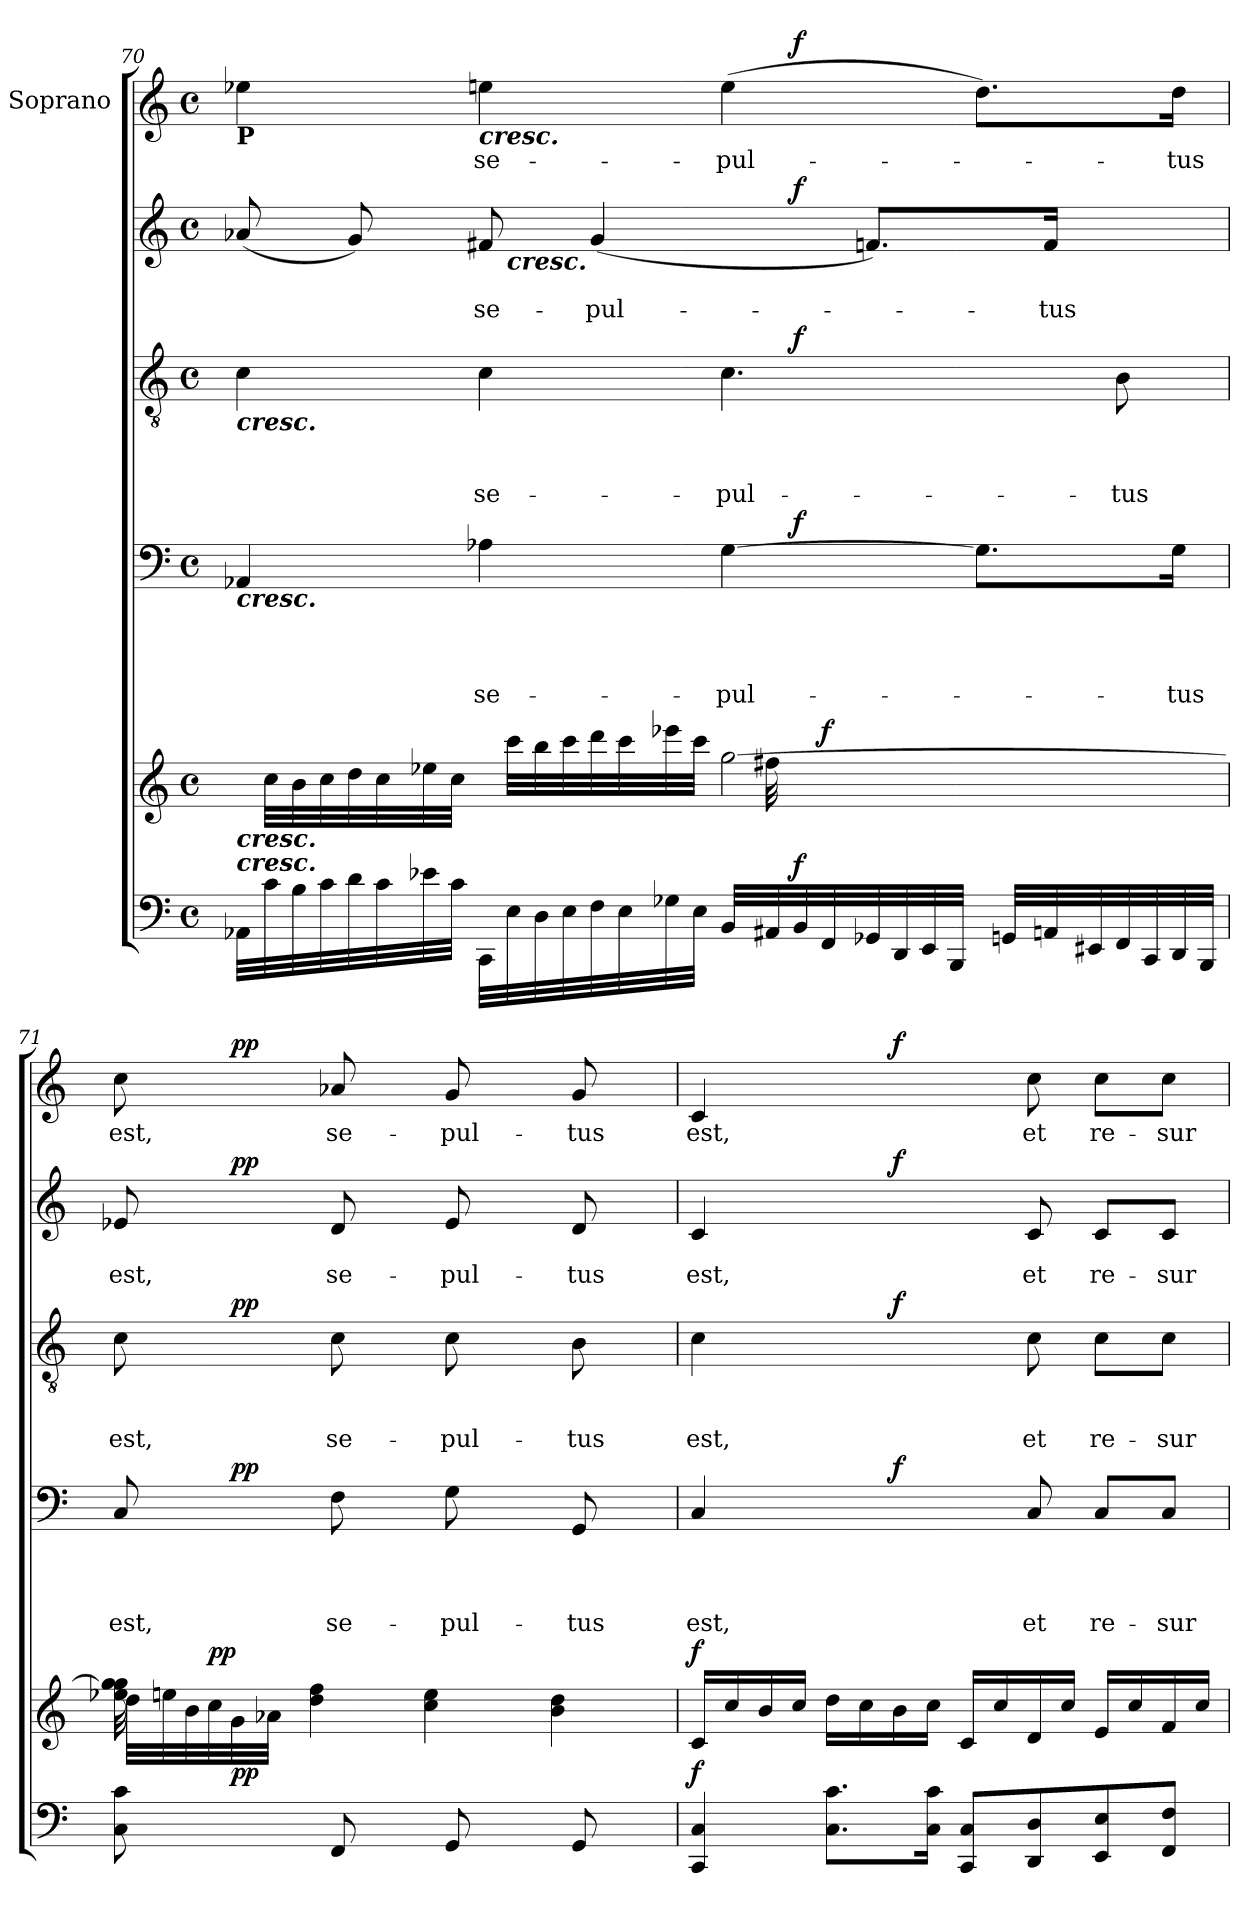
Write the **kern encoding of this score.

**kern	**dynam	**kern	**dynam	**kern	**text	**text	**text	**text	**dynam	**kern	**text	**text	**text	**dynam	**kern	**text	**text	**dynam	**kern	**text	**dynam
*part6	*part6	*part5	*part5	*part4	*part4	*part4	*part4	*part4	*part4	*part3	*part3	*part3	*part3	*part3	*part2	*part2	*part2	*part2	*part1	*part1	*part1
*staff6	*staff6	*staff5	*staff5	*staff4	*staff4	*staff4	*staff4	*staff4	*staff4	*staff3	*staff3	*staff3	*staff3	*staff3	*staff2	*staff2	*staff2	*staff2	*staff1	*staff1	*staff1
*	*	*	*	*	*	*	*	*	*	*	*	*	*	*	*	*	*	*	*I"Soprano	*	*
*clefF4	*	*clefG2	*	*clefF4	*	*	*	*	*	*clefGv2	*	*	*	*	*clefG2	*	*	*	*clefG2	*	*
*k[]	*	*k[]	*	*k[]	*	*	*	*	*	*k[]	*	*	*	*	*k[]	*	*	*	*k[]	*	*
*C:	*	*C:	*	*C:	*	*	*	*	*	*C:	*	*	*	*	*C:	*	*	*	*C:	*	*
*M4/4	*	*M4/4	*	*M4/4	*	*	*	*	*	*M4/4	*	*	*	*	*M4/4	*	*	*	*M4/4	*	*
*met(c)	*	*met(c)	*	*met(c)	*	*	*	*	*	*met(c)	*	*	*	*	*met(c)	*	*	*	*met(c)	*	*
=70	=70	=70	=70	=70	=70	=70	=70	=70	=70	=70	=70	=70	=70	=70	=70	=70	=70	=70	=70	=70	=70
*	*	*^	*	*^	*	*	*	*	*	*^	*	*	*	*	*^	*	*	*	*^	*	*
*	*	*	*^	*	*	*	*	*	*	*	*	*	*	*	*	*	*	*	*	*	*	*	*	*	*	*
!	!	!	!	!	!	!	!	!	!	!	!	!	!	!	!	!	!	!	!	!	!	!	!	!LO:TX:b:B:t=P	!	!	!
!	!	!	!	!	!	!	!	!	!	!	!	!	!LO:TX:b:Bi:t=cresc.	!	!	!	!	!	!	!	!	!	!	!	!	!	!
!	!	!	!	!	!	!LO:TX:b:Bi:t=cresc.	!	!	!	!	!	!	!	!	!	!	!	!	!	!	!	!	!	!	!	!	!
!	!	!LO:TX:b:Bi:t=cresc.	!	!	!	!	!	!	!	!	!	!	!	!	!	!	!	!	!	!	!	!	!	!	!	!	!
!LO:TX:a:Bi:t=cresc.	!	!	!	!	!	!	!	!	!	!	!	!	!	!	!	!	!	!	!	!	!	!	!	!	!	!	!
*	*	*	*	*	*	*	*	*	*	*	*	*	*	*	*	*	*	*	*	*^	*	*	*	*	*	*	*
32AA-X\LLL	.	32ryy	2ryy	2ryy	.	4AA-X/	2ryy	.	.	.	.	.	4c\	2ryy	.	.	.	.	(<8a-X/	2ryy	4ryy	.	.	.	4ee-X\	2ryy	.	.
32c\	.	32cc\LLL	.	.	.	.	.	.	.	.	.	.	.	.	.	.	.	.	.	.	.	.	.	.	.	.	.	.
32B\	.	32b\	.	.	.	.	.	.	.	.	.	.	.	.	.	.	.	.	.	.	.	.	.	.	.	.	.	.
32c\	.	32cc\	.	.	.	.	.	.	.	.	.	.	.	.	.	.	.	.	.	.	.	.	.	.	.	.	.	.
32d\	.	32dd\	.	.	.	.	.	.	.	.	.	.	.	.	.	.	.	.	8g/)	.	.	.	.	.	.	.	.	.
32c\	.	32cc\	.	.	.	.	.	.	.	.	.	.	.	.	.	.	.	.	.	.	.	.	.	.	.	.	.	.
32e-X\	.	32ee-X\	.	.	.	.	.	.	.	.	.	.	.	.	.	.	.	.	.	.	.	.	.	.	.	.	.	.
32c\JJJ	.	32cc\JJJ	.	.	.	.	.	.	.	.	.	.	.	.	.	.	.	.	.	.	.	.	.	.	.	.	.	.
!	!	!	!	!	!	!	!	!	!	!	!	!	!	!	!	!	!	!	!	!	!	!	!	!	!LO:TX:b:Bi:t=cresc.	!	!	!
!	!	!	!	!	!	!	!	!	!	!	!LO:LY:b	!	!	!	!	!	!LO:LY:b	!	!	!	!	!	!LO:LY:b	!	!	!	!LO:LY:b	!
32CC\LLL	.	32ryy	.	.	.	4A-X\	.	.	.	.	se-	.	4c\	.	.	.	se-	.	8f#X/	.	32ryy	.	se-	.	4ee\	.	se-	.
!	!	!	!	!	!	!	!	!	!	!	!	!	!	!	!	!	!	!	!	!	!LO:TX:b:Bi:t=cresc.	!	!	!	!	!	!	!
32E\	.	32ccc\LLL	.	.	.	.	.	.	.	.	.	.	.	.	.	.	.	.	.	.	2ryy	.	.	.	.	.	.	.
32D\	.	32bb\	.	.	.	.	.	.	.	.	.	.	.	.	.	.	.	.	.	.	.	.	.	.	.	.	.	.
32E\	.	32ccc\	.	.	.	.	.	.	.	.	.	.	.	.	.	.	.	.	.	.	.	.	.	.	.	.	.	.
!	!	!	!	!	!	!	!	!	!	!	!	!	!	!	!	!	!	!	!	!	!	!	!LO:LY:b	!	!	!	!	!
32F\	.	32ddd\	.	.	.	.	.	.	.	.	.	.	.	.	.	.	.	.	(<4g/	.	.	.	-pul-	.	.	.	.	.
32E\	.	32ccc\	.	.	.	.	.	.	.	.	.	.	.	.	.	.	.	.	.	.	.	.	.	.	.	.	.	.
32G-X\	.	32eee-X\	.	.	.	.	.	.	.	.	.	.	.	.	.	.	.	.	.	.	.	.	.	.	.	.	.	.
32E\JJJ	.	32ccc\JJJ	.	.	.	.	.	.	.	.	.	.	.	.	.	.	.	.	.	.	.	.	.	.	.	.	.	.
!	!	!	!	!	!	!	!	!	!	!	!LO:LY:b	!	!	!	!	!	!LO:LY:b	!	!	!	!	!	!	!	!	!	!LO:LY:b	!
32BB/LLL	.	[>2gg\	32ryy	16.ryy	.	[>4G\	16ryy	.	.	.	-pul-	.	4.c\	16ryy	.	.	-pul-	.	.	16ryy	.	.	.	.	(>4ee\	16ryy	-pul-	.
32AA#X/	.	.	32ff#X\	.	.	.	.	.	.	.	.	.	.	.	.	.	.	.	.	.	.	.	.	.	.	.	.	.
!	!LO:DY:a	!	!	!	!	!	!	!	!	!	!	!LO:DY:a	!	!	!	!	!	!LO:DY:a	!	!	!	!	!	!LO:DY:a	!	!	!	!LO:DY:a
32BB/	f	.	4..ryy	.	.	.	4..ryy	.	.	.	.	f	.	4..ryy	.	.	.	f	.	4..ryy	.	.	.	f	.	4..ryy	.	f
!	!	!	!	!	!LO:DY:a	!	!	!	!	!	!	!	!	!	!	!	!	!	!	!	!	!	!	!	!	!	!	!
32FF/	.	.	.	4ryy	f	.	.	.	.	.	.	.	.	.	.	.	.	.	.	.	.	.	.	.	.	.	.	.
32GG-X/	.	.	.	.	.	.	.	.	.	.	.	.	.	.	.	.	.	.	8.fn/L)	.	.	.	.	.	.	.	.	.
32DD/	.	.	.	.	.	.	.	.	.	.	.	.	.	.	.	.	.	.	.	.	.	.	.	.	.	.	.	.
32EE/	.	.	.	.	.	.	.	.	.	.	.	.	.	.	.	.	.	.	.	.	.	.	.	.	.	.	.	.
32BBB/JJJ	.	.	.	.	.	.	.	.	.	.	.	.	.	.	.	.	.	.	.	.	.	.	.	.	.	.	.	.
32ryy	.	.	.	.	.	8.G\L]	.	.	.	.	.	.	.	.	.	.	.	.	.	.	.	.	.	.	8.dd\L)	.	.	.
32GGn/LLL	.	.	.	.	.	.	.	.	.	.	.	.	.	.	.	.	.	.	.	.	8..ryy	.	.	.	.	.	.	.
!	!	!	!	!	!	!	!	!	!	!	!	!	!	!	!	!	!	!	!	!	!	!	!LO:LY:b	!	!	!	!	!
32AAn/	.	.	.	.	.	.	.	.	.	.	.	.	.	.	.	.	.	.	16f/Jk	.	.	.	-tus	.	.	.	.	.
32EE#X/	.	.	.	8ryy	.	.	.	.	.	.	.	.	.	.	.	.	.	.	.	.	.	.	.	.	.	.	.	.
!	!	!	!	!	!	!	!	!	!	!	!	!	!	!	!	!	!LO:LY:b	!	!	!	!	!	!	!	!	!	!	!
32FF/	.	.	.	.	.	.	.	.	.	.	.	.	8B\	.	.	.	-tus	.	8ryy	.	.	.	.	.	.	.	.	.
32CC/	.	.	.	.	.	.	.	.	.	.	.	.	.	.	.	.	.	.	.	.	.	.	.	.	.	.	.	.
!	!	!	!	!	!	!	!	!	!	!	!LO:LY:b	!	!	!	!	!	!	!	!	!	!	!	!	!	!	!	!LO:LY:b	!
32DD/	.	.	.	.	.	16G\Jk	.	.	.	.	-tus	.	.	.	.	.	.	.	.	.	.	.	.	.	16dd\Jk	.	-tus	.
32BBB/JJJ	.	.	.	32ryy	.	.	.	.	.	.	.	.	.	.	.	.	.	.	.	.	.	.	.	.	.	.	.	.
!!LO:LB:g=z
=71	=71	=71	=71	=71	=71	=71	=71	=71	=71	=71	=71	=71	=71	=71	=71	=71	=71	=71	=71	=71	=71	=71	=71	=71	=71	=71	=71	=71
!	!	!	!	!	!	!	!	!	!	!	!LO:LY:b	!	!	!	!	!	!LO:LY:b	!	!	!	!	!	!LO:LY:b	!	!	!	!LO:LY:b	!
*	*	*	*v	*v	*	*	*	*	*	*	*	*	*v	*v	*	*	*	*	*v	*v	*v	*	*	*	*v	*v	*	*
*	*	*	*	*	*v	*v	*	*	*	*	*	*	*	*	*	*	*	*	*	*	*	*	*
8C\ 8c\	.	32ee-X\ 32gg\] 32gg\	32dd\LLL	.	8C/	.	.	.	est,	.	8c\	.	.	est,	.	8e-X/	.	est,	.	8cc\	est,	.
.	.	8.ryy	32een\	.	.	.	.	.	.	.	.	.	.	.	.	.	.	.	.	.	.	.
.	.	.	32b\	.	.	.	.	.	.	.	.	.	.	.	.	.	.	.	.	.	.	.
!	!	!	!	!LO:DY:a	!	!	!	!	!	!	!	!	!	!	!	!	!	!	!	!	!	!
.	.	.	32cc\	pp	.	.	.	.	.	.	.	.	.	.	.	.	.	.	.	.	.	.
!	!LO:DY:a	!	!	!	!	!	!	!	!	!LO:DY:a	!	!	!	!	!LO:DY:a	!	!	!	!LO:DY:a	!	!	!LO:DY:a
8ryy	pp	.	32g\	.	8ryy	.	.	.	.	pp	8ryy	.	.	.	pp	8ryy	.	.	pp	8ryy	.	pp
.	.	.	32a-X\JJJ	.	.	.	.	.	.	.	.	.	.	.	.	.	.	.	.	.	.	.
.	.	.	2ryy	.	.	.	.	.	.	.	.	.	.	.	.	.	.	.	.	.	.	.
.	.	4dd\ 4ff\	.	.	.	.	.	.	.	.	.	.	.	.	.	.	.	.	.	.	.	.
!	!	!	!	!	!	!	!	!	!LO:LY:b	!	!	!	!	!LO:LY:b	!	!	!	!LO:LY:b	!	!	!LO:LY:b	!
8FF/	.	.	.	.	8F\	.	.	.	se-	.	8c\	.	.	se-	.	8d/	.	se-	.	8a-X/	se-	.
8ryy	.	.	.	.	8ryy	.	.	.	.	.	8ryy	.	.	.	.	8ryy	.	.	.	8ryy	.	.
.	.	4cc\ 4ee\	.	.	.	.	.	.	.	.	.	.	.	.	.	.	.	.	.	.	.	.
!	!	!	!	!	!	!	!	!	!LO:LY:b	!	!	!	!	!LO:LY:b	!	!	!	!LO:LY:b	!	!	!LO:LY:b	!
8GG/	.	.	.	.	8G\	.	.	.	-pul-	.	8c\	.	.	-pul-	.	8e-/	.	-pul-	.	8g/	-pul-	.
8ryy	.	.	.	.	8ryy	.	.	.	.	.	8ryy	.	.	.	.	8ryy	.	.	.	8ryy	.	.
.	.	.	4ryy	.	.	.	.	.	.	.	.	.	.	.	.	.	.	.	.	.	.	.
.	.	4b\ 4dd\	.	.	.	.	.	.	.	.	.	.	.	.	.	.	.	.	.	.	.	.
!	!	!	!	!	!	!	!	!	!LO:LY:b	!	!	!	!	!LO:LY:b	!	!	!	!LO:LY:b	!	!	!LO:LY:b	!
8GG/	.	.	.	.	8GG/	.	.	.	-tus	.	8B\	.	.	-tus	.	8d/	.	-tus	.	8g/	-tus	.
16.ryy	.	.	.	.	16.ryy	.	.	.	.	.	16.ryy	.	.	.	.	16.ryy	.	.	.	16.ryy	.	.
.	.	.	32ryy	.	.	.	.	.	.	.	.	.	.	.	.	.	.	.	.	.	.	.
!!LO:LB:g=z
=72	=72	=72	=72	=72	=72	=72	=72	=72	=72	=72	=72	=72	=72	=72	=72	=72	=72	=72	=72	=72	=72	=72
!	!	!	!	!	!	!	!	!	!	!	!	!	!	!	!	!	!	!	!	!LO:TX:b:B:t=Tempo 1	!	!
!	!LO:DY:a	!	!	!LO:DY:a	!	!	!	!	!LO:LY:b	!	!	!	!	!LO:LY:b	!	!	!	!LO:LY:b	!	!	!LO:LY:b	!
*	*	*v	*v	*	*^	*	*	*	*	*	*^	*	*	*	*	*^	*	*	*	*^	*	*
4CC/ 4C/	f	16c/LL	f	4C/	4.ryy	.	.	.	est,	.	4c\	4.ryy	.	.	est,	.	4c/	4.ryy	.	est,	.	4c/	4.ryy	est,	.
.	.	16cc/	.	.	.	.	.	.	.	.	.	.	.	.	.	.	.	.	.	.	.	.	.	.	.
.	.	16b/	.	.	.	.	.	.	.	.	.	.	.	.	.	.	.	.	.	.	.	.	.	.	.
.	.	16cc/JJ	.	.	.	.	.	.	.	.	.	.	.	.	.	.	.	.	.	.	.	.	.	.	.
8.C\ 8.c\L	.	16dd\LL	.	4.ryy	.	.	.	.	.	.	4.ryy	.	.	.	.	.	4.ryy	.	.	.	.	4.ryy	.	.	.
.	.	16cc\	.	.	.	.	.	.	.	.	.	.	.	.	.	.	.	.	.	.	.	.	.	.	.
!	!	!	!	!	!	!	!	!	!	!LO:DY:a	!	!	!	!	!	!LO:DY:a	!	!	!	!	!LO:DY:a	!	!	!	!LO:DY:a
.	.	16b\	.	.	2ryy	.	.	.	.	f	.	2ryy	.	.	.	f	.	2ryy	.	.	f	.	2ryy	.	f
16C\ 16c\Jk	.	16cc\JJ	.	.	.	.	.	.	.	.	.	.	.	.	.	.	.	.	.	.	.	.	.	.	.
8CC/ 8C/L	.	16c/LL	.	.	.	.	.	.	.	.	.	.	.	.	.	.	.	.	.	.	.	.	.	.	.
.	.	16cc/	.	.	.	.	.	.	.	.	.	.	.	.	.	.	.	.	.	.	.	.	.	.	.
!	!	!	!	!	!	!	!	!	!LO:LY:b	!	!	!	!	!	!LO:LY:b	!	!	!	!	!LO:LY:b	!	!	!	!LO:LY:b	!
8DD/ 8D/	.	16d/	.	8C/	.	.	.	.	et	.	8c\	.	.	.	et	.	8c/	.	.	et	.	8cc\	.	et	.
.	.	16cc/JJ	.	.	.	.	.	.	.	.	.	.	.	.	.	.	.	.	.	.	.	.	.	.	.
!	!	!	!	!	!	!	!	!	!LO:LY:b	!	!	!	!	!	!LO:LY:b	!	!	!	!	!LO:LY:b	!	!	!	!LO:LY:b	!
8EE/ 8E/	.	16e/LL	.	8C/L	.	.	.	.	re-	.	8c\L	.	.	.	re-	.	8c/L	.	.	re-	.	8cc\L	.	re-	.
.	.	16cc/	.	.	.	.	.	.	.	.	.	.	.	.	.	.	.	.	.	.	.	.	.	.	.
!	!	!	!	!	!	!	!	!	!LO:LY:b	!	!	!	!	!	!LO:LY:b	!	!	!	!	!LO:LY:b	!	!	!	!LO:LY:b	!
8FF/ 8F/J	.	16f/	.	8C/J	8ryy	.	.	.	-sur-	.	8c\J	8ryy	.	.	-sur-	.	8c/J	8ryy	.	-sur-	.	8cc\J	8ryy	-sur-	.
.	.	16cc/JJ	.	.	.	.	.	.	.	.	.	.	.	.	.	.	.	.	.	.	.	.	.	.	.
*	*	*	*	*v	*v	*	*	*	*	*	*	*	*	*	*	*	*v	*v	*	*	*	*v	*v	*	*
*	*	*	*	*	*	*	*	*	*	*v	*v	*	*	*	*	*	*	*	*	*	*	*
=	=	=	=	=	=	=	=	=	=	=	=	=	=	=	=	=	=	=	=	=	=
*-	*-	*-	*-	*-	*-	*-	*-	*-	*-	*-	*-	*-	*-	*-	*-	*-	*-	*-	*-	*-	*-
